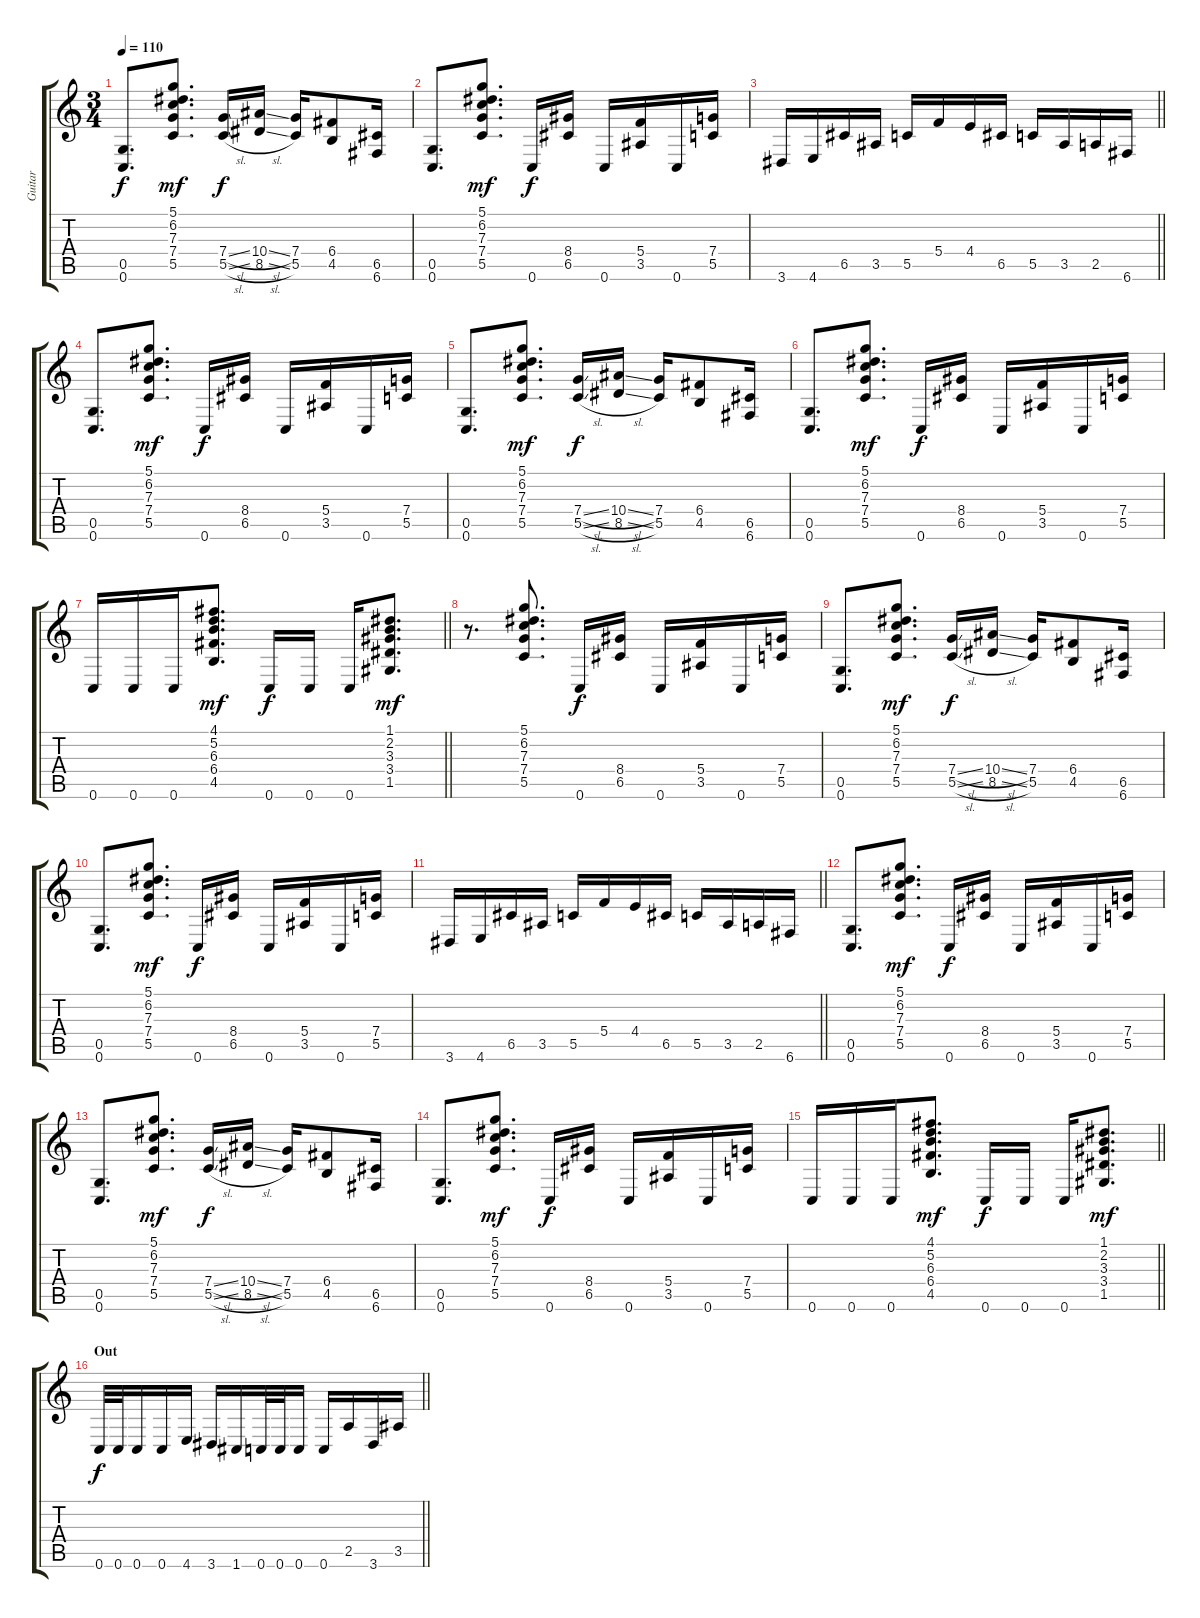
\track ("Guitar" "Guitar") {instrument distortionguitar}
\staff {score tabs}
\tuning (D4 A3 F3 C3 G2 C2) {hide}
\ts (3 4)
\tempo 110
\clef g2
\ks c
(0.5 0.6).8{d dy f} (5.1 6.2 7.3 7.4 5.5).8{d dy mf} (7.4{sl} 5.5{sl}).16{dy f} (10.4{sl} 8.5{sl}).16 (7.4 5.5).16 (6.4 4.5).8 (6.5 6.6).16 |
(0.5 0.6).8{d} (5.1 6.2 7.3 7.4 5.5).8{d dy mf} 0.6.16{dy f} (8.4 6.5).16 0.6.16 (5.4 3.5).16 0.6.16 (7.4 5.5).16 |
\barLineRight lightlight
3.6.16 4.6.16 6.5.16 3.5.16 5.5.16 5.4.16 4.4.16 6.5.16 5.5.16 3.5.16 2.5.16 6.6.16 |
\section ("" "")
(0.5 0.6).8{d} (5.1 6.2 7.3 7.4 5.5).8{d dy mf} 0.6.16{dy f} (8.4 6.5).16 0.6.16 (5.4 3.5).16 0.6.16 (7.4 5.5).16 |
(0.5 0.6).8{d} (5.1 6.2 7.3 7.4 5.5).8{d dy mf} (7.4{sl} 5.5{sl}).16{dy f} (10.4{sl} 8.5{sl}).16 (7.4 5.5).16 (6.4 4.5).8 (6.5 6.6).16 |
(0.5 0.6).8{d} (5.1 6.2 7.3 7.4 5.5).8{d dy mf} 0.6.16{dy f} (8.4 6.5).16 0.6.16 (5.4 3.5).16 0.6.16 (7.4 5.5).16 |
\barLineRight lightlight
0.6.16 0.6.16 0.6.16 (4.1 5.2 6.3 6.4 4.5).8{d dy mf} 0.6.16{dy f} 0.6.16 0.6.16 (1.1 2.2 3.3 3.4 1.5).8{d dy mf} |
\section ("" "")
r.8{d} (5.1 6.2 7.3 7.4 5.5).8{d} 0.6.16{dy f} (8.4 6.5).16 0.6.16 (5.4 3.5).16 0.6.16 (7.4 5.5).16 |
(0.5 0.6).8{d} (5.1 6.2 7.3 7.4 5.5).8{d dy mf} (7.4{sl} 5.5{sl}).16{dy f} (10.4{sl} 8.5{sl}).16 (7.4 5.5).16 (6.4 4.5).8 (6.5 6.6).16 |
(0.5 0.6).8{d} (5.1 6.2 7.3 7.4 5.5).8{d dy mf} 0.6.16{dy f} (8.4 6.5).16 0.6.16 (5.4 3.5).16 0.6.16 (7.4 5.5).16 |
\barLineRight lightlight
3.6.16 4.6.16 6.5.16 3.5.16 5.5.16 5.4.16 4.4.16 6.5.16 5.5.16 3.5.16 2.5.16 6.6.16 |
\section ("" "")
(0.5 0.6).8{d} (5.1 6.2 7.3 7.4 5.5).8{d dy mf} 0.6.16{dy f} (8.4 6.5).16 0.6.16 (5.4 3.5).16 0.6.16 (7.4 5.5).16 |
(0.5 0.6).8{d} (5.1 6.2 7.3 7.4 5.5).8{d dy mf} (7.4{sl} 5.5{sl}).16{dy f} (10.4{sl} 8.5{sl}).16 (7.4 5.5).16 (6.4 4.5).8 (6.5 6.6).16 |
(0.5 0.6).8{d} (5.1 6.2 7.3 7.4 5.5).8{d dy mf} 0.6.16{dy f} (8.4 6.5).16 0.6.16 (5.4 3.5).16 0.6.16 (7.4 5.5).16 |
\barLineRight lightlight
0.6.16 0.6.16 0.6.16 (4.1 5.2 6.3 6.4 4.5).8{d dy mf} 0.6.16{dy f} 0.6.16 0.6.16 (1.1 2.2 3.3 3.4 1.5).8{d dy mf} |
\section ("" "Out")
\barLineRight lightlight
0.6.32{dy f} 0.6.32 0.6.16 0.6.16 4.6.16 3.6.16 1.6.16 0.6.32 0.6.32 0.6.16 0.6.16 2.5.16 3.6.16 3.5.16
